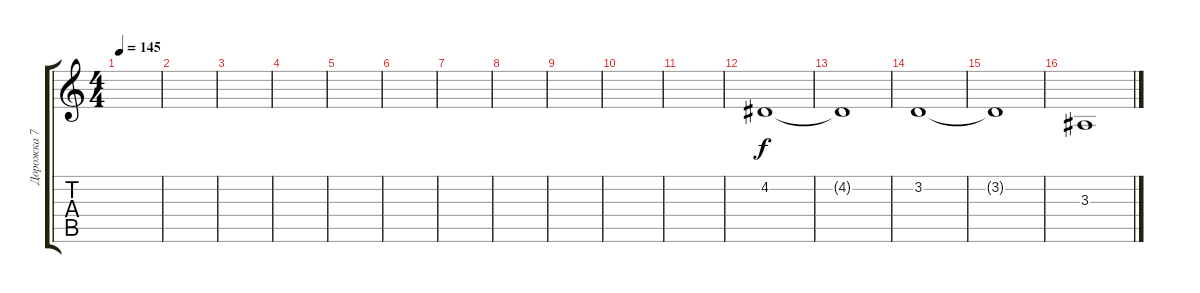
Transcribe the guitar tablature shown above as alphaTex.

\track ("Дорожка 7" "Дорожка 7") {instrument pad2warm}
\staff {score tabs}
\tuning (E4 B3 G3 D3 A2 E2) {hide}
\ts (4 4)
\tempo 145
\clef g2
\ks c
|
|
|
|
|
|
|
|
|
|
|
4.2.1 |
4.2{t}.1 |
3.2.1 |
3.2{t}.1 |
3.3.1
